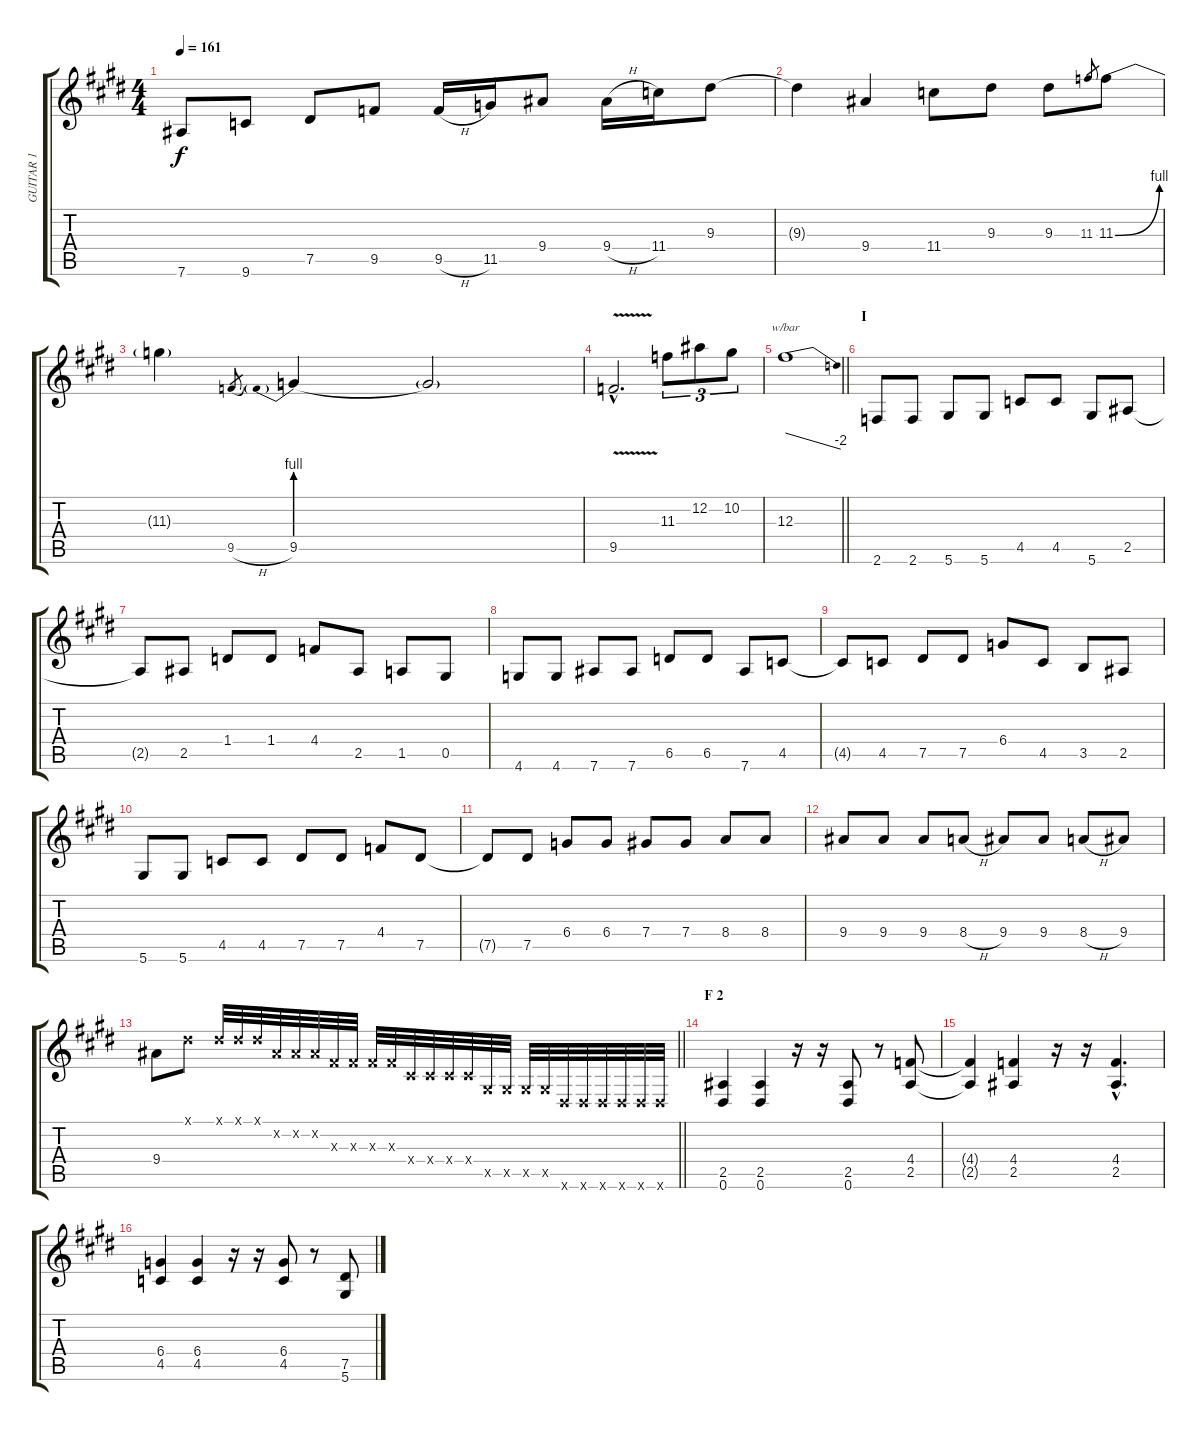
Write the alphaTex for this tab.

\track ("GUITAR 1" "GUITAR 1") {instrument distortionguitar}
\staff {score tabs}
\tuning (Eb4 Bb3 Gb3 Db3 Ab2 Eb2) {hide}
\ts (4 4)
\tempo 161
\clef g2
\ks e
7.6.8{dy f} 9.6.8 7.5.8 9.5.8 9.5{h}.16 11.5.16 9.4.8 9.4{h}.16 11.4.16 9.3.8 |
9.3{t}.4 9.4.4 11.4.8 9.3.8 9.3.8 11.3.8{gr} 11.3{be (bend 0 0 60 4)}.8 |
11.3{t}.4 9.5{h}.8{gr} 9.5{be (prebend 0 4 60 4)}.4 9.5{t}.2 |
9.5{v hac}.2{d} 11.3.8{tu (3 2)} 12.2.8{tu (3 2)} 10.2.8{tu (3 2)} |
\barLineRight lightlight
12.3.1{tbe (dive default 0 0 60 -8)} |
\section ("" "I")
2.6.8{volume 12 balance 8 instrument electricguitarclean} 2.6.8 5.6.8 5.6.8 4.5.8 4.5.8 5.6.8 2.5.8 |
2.5{t}.8 2.5.8 1.4.8 1.4.8 4.4.8 2.5.8 1.5.8 0.5.8 |
4.6.8 4.6.8 7.6.8 7.6.8 6.5.8 6.5.8 7.6.8 4.5.8 |
4.5{t}.8 4.5.8 7.5.8 7.5.8 6.4.8 4.5.8 3.5.8 2.5.8 |
5.6.8 5.6.8 4.5.8 4.5.8 7.5.8 7.5.8 4.4.8 7.5.8 |
7.5{t}.8 7.5.8 6.4.8 6.4.8 7.4.8 7.4.8 8.4.8 8.4.8 |
9.4.8 9.4.8 9.4.8 8.4{h}.8 9.4.8 9.4.8 8.4{h}.8 9.4.8 |
\barLineRight lightlight
9.4.8 0.1{x}.8{volume 10 instrument distortionguitar} 0.1{x}.32 0.1{x}.32 0.1{x}.32 0.2{x}.32 0.2{x}.32 0.2{x}.32 0.3{x}.32 0.3{x}.32 0.3{x}.32 0.3{x}.32 0.4{x}.32 0.4{x}.32 0.4{x}.32 0.4{x}.32 0.5{x}.32 0.5{x}.32 0.5{x}.32 0.5{x}.32 0.6{x}.32 0.6{x}.32 0.6{x}.32 0.6{x}.32 0.6{x}.32 0.6{x}.32 |
\section ("" "F 2")
(2.5 0.6).4{volume 10 balance 13 instrument distortionguitar} (2.5 0.6).4 r.16 r.16 (2.5 0.6).8 r.8 (4.4 2.5).8 |
(4.4{t} 2.5{t}).4 (4.4 2.5).4 r.16 r.16 (4.4{hac} 2.5{hac}).4{d} |
(6.4 4.5).4 (6.4 4.5).4 r.16 r.16 (6.4 4.5).8 r.8 (7.5 5.6).8
